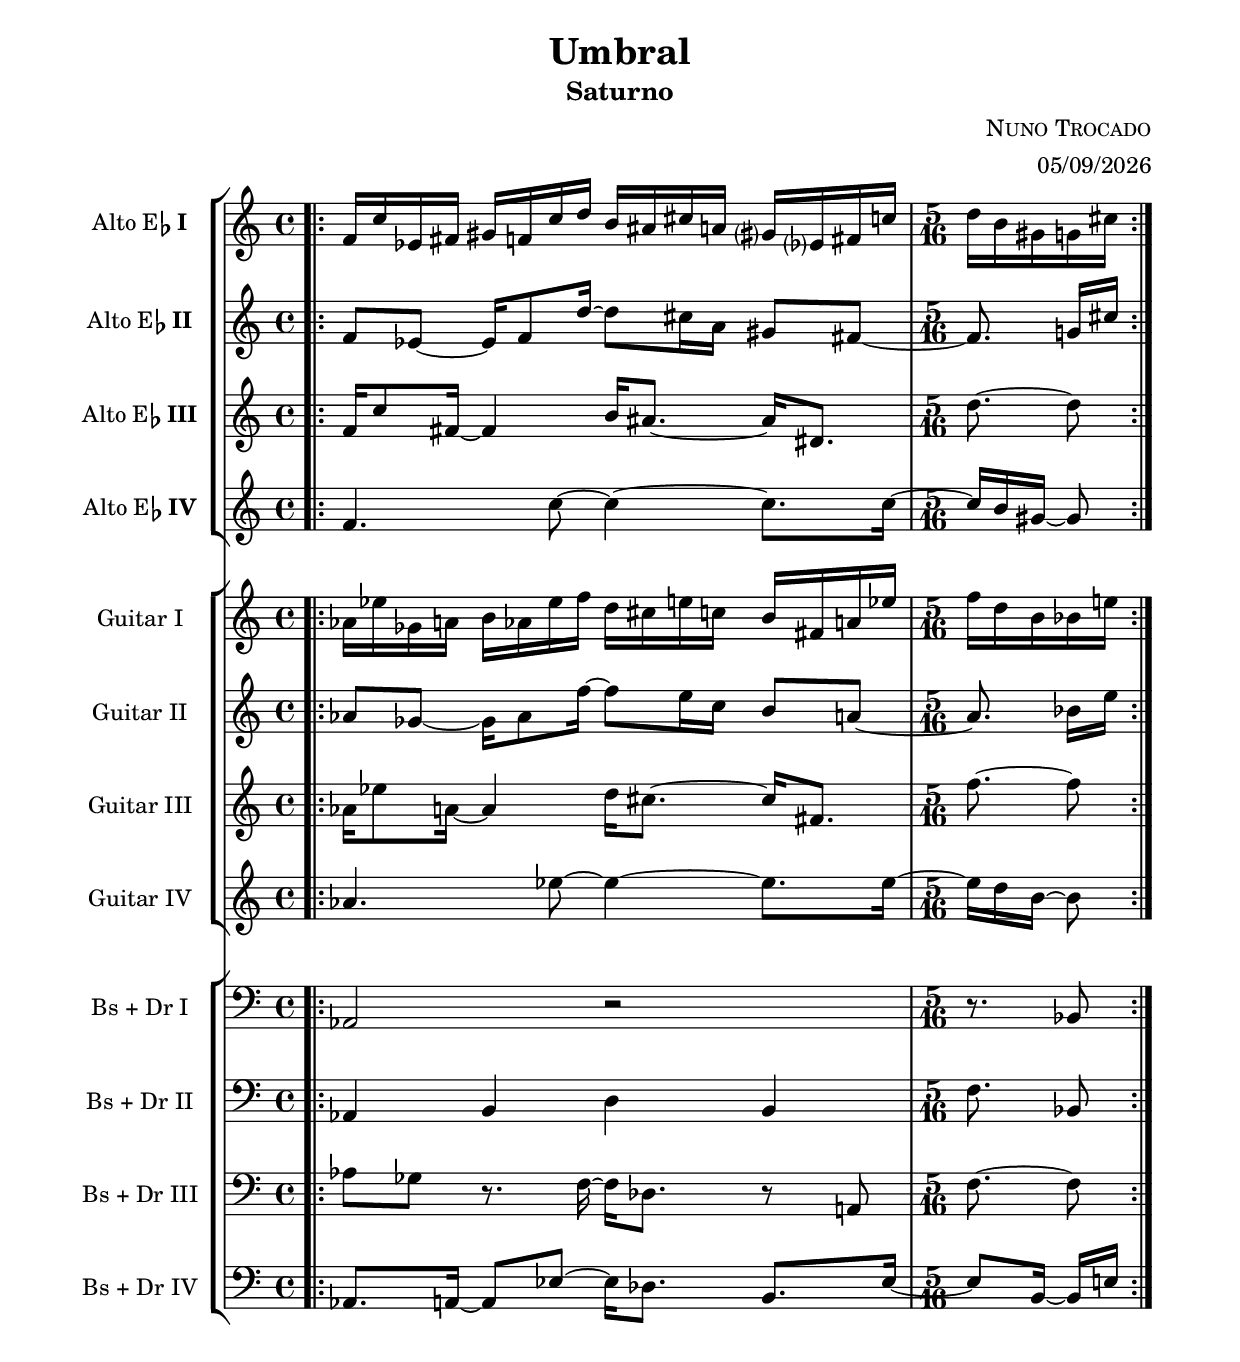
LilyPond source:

\version "2.22.0"

\include "defaults.ly"

\header {
  title = "Umbral"
  subtitle = "Saturno"
  composer = \markup {
    \right-column {
      \line { \smallCaps "Nuno Trocado" }
      \line { \date }
    }
  }
}

\paper {
  top-margin = 15
  bottom-margin = 15
  left-margin = 15
  right-margin = 15
}

line = \relative c'' {
  \bar ".|:"
  \time 4/4
  aes16 ees' ges, a
  b aes ees' f
  d cis e c
  \tag #'eb { b? ges? } \tag #'concert { b fis }
  a ees' |
  \time 5/16
  f[ d b bes e] |
  \bar ":|."
} 

hocI = \relative c'' {
  \time 4/4
  aes8 ges~ ges16 aes8 f'16~ f8 e16 c b8 a~ |
  \time 5/16
  a8. bes16[ e] |
}

hocII = \relative c'' {
  \time 4/4
  aes16 ees'8 a,16~ a4 d16 cis8.~ cis16 fis,8. |
  \time 5/16
  f'8.~ f8 |
}

hocIII = \relative c'' {
  \time 4/4
  aes4. ees'8~ ees4~ ees8. ees16~ |
  \time 5/16
  ees16[ d b~] b8 |
}

bassI = \relative c {
  \clef bass
  \time 4/4
  aes2 r2 |
  \time 5/16
  r8. bes8
}

bassII = \relative c {
  \clef bass
  \time 4/4
  aes4 b d4 b4 |
  \time 5/16
  f'8. bes,8 |
}

bassIII = \relative c' {
  \clef bass
  \time 4/4
  aes8 ges r8. f16~ f des8. r8 a |
  \time 5/16
  f'8.~ f8 |
}

bassIV = \relative c {
  \clef bass
  \time 4/4
  aes8. a16~ a8 ees'8~ ees16 des8. b8. ees16~ |
  \time 5/16
  ees8[ b16~] b16[ e] |
}

\score { <<
  \new StaffGroup <<
    \new Staff \with {
      instrumentName = \markup { Alto E\hspace #-.4 \flat \bold I }
    }
    {
      \transpose ees c { \keepWithTag #'eb \line }
    }
    \new Staff \with {
      instrumentName = \markup { Alto E\hspace #-.4 \flat \bold II }
    }
    {
      \transpose ees c { \hocI }
    }
    \new Staff \with {
      instrumentName = \markup { Alto E\hspace #-.4 \flat \bold III }
    }
    {
      \transpose ees c { \hocII }
    }
    \new Staff \with {
      instrumentName = \markup { Alto E\hspace #-.4 \flat \bold IV }
    }
    {
      \transpose ees c { \hocIII }
    }
  >>
  
  \new StaffGroup <<
    \new Staff \with {
      instrumentName = #"Guitar I"
    }
    {
      \keepWithTag #'concert \line
    }
    \new Staff \with {
      instrumentName = #"Guitar II"
    }
    {
      \hocI
    }
    \new Staff \with {
      instrumentName = #"Guitar III"
    }
    {
      \hocII
    }
    \new Staff \with {
      instrumentName = #"Guitar IV"
    }
    {
      \hocIII
    }
  >>
  
  \new StaffGroup <<
    \new Staff \with {
      instrumentName = #"Bs + Dr I"
    }
    {
      \bassI
    }
    \new Staff \with {
      instrumentName = #"Bs + Dr II"
    }
    {
      \bassII
    }
    \new Staff \with {
      instrumentName = #"Bs + Dr III"
    }
    {
      \bassIII
    }
    \new Staff \with {
      instrumentName = #"Bs + Dr IV"
    }
    {
      \bassIV
    }
  >>
>>

	 \midi { }
	 
	 \layout {
	 indent = 2.3\cm  
    ragged-last = ##f}
}